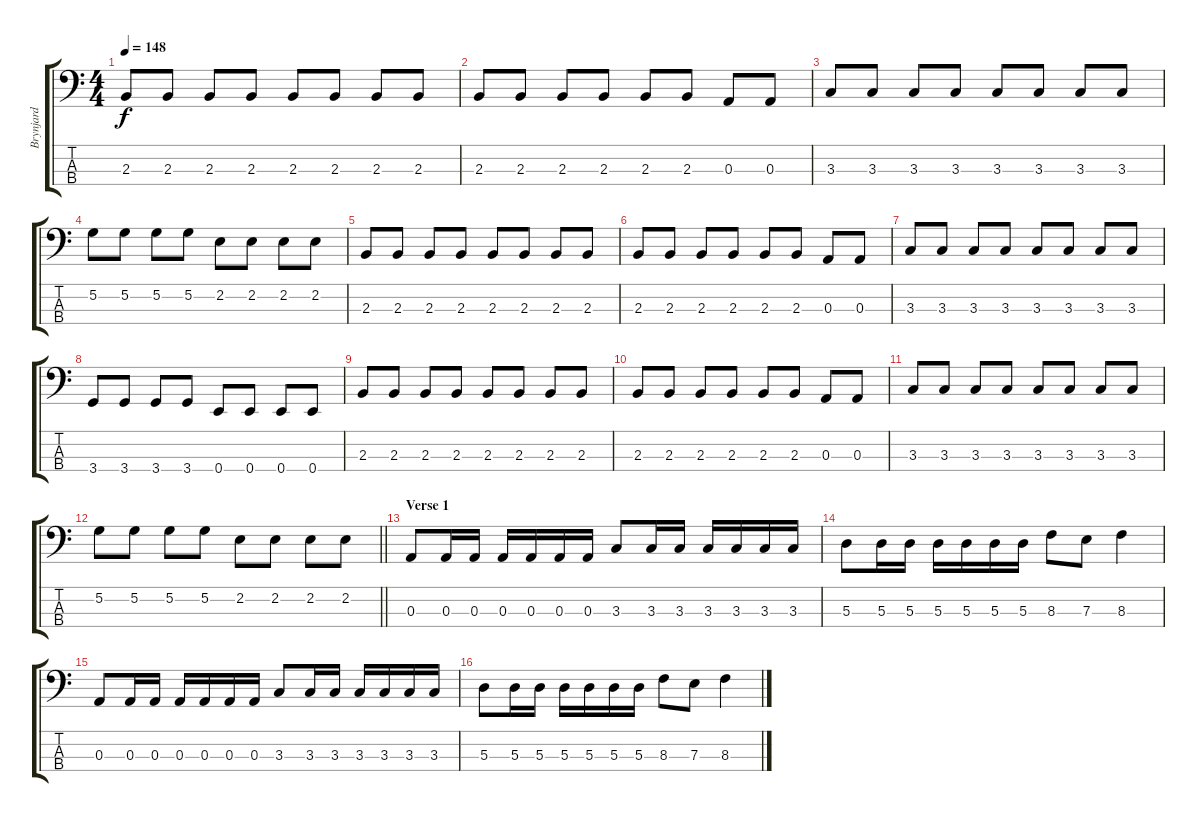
\track ("Brynjard" "Brynjard") {instrument electricbasspick}
\staff {score tabs}
\tuning (G2 D2 A1 E1) {hide}
\ts (4 4)
\tempo 148
\clef f4
\ks c
2.3.8{dy f} 2.3.8 2.3.8 2.3.8 2.3.8 2.3.8 2.3.8 2.3.8 |
2.3.8 2.3.8 2.3.8 2.3.8 2.3.8 2.3.8 0.3.8 0.3.8 |
3.3.8 3.3.8 3.3.8 3.3.8 3.3.8 3.3.8 3.3.8 3.3.8 |
5.2.8 5.2.8 5.2.8 5.2.8 2.2.8 2.2.8 2.2.8 2.2.8 |
2.3.8 2.3.8 2.3.8 2.3.8 2.3.8 2.3.8 2.3.8 2.3.8 |
2.3.8 2.3.8 2.3.8 2.3.8 2.3.8 2.3.8 0.3.8 0.3.8 |
3.3.8 3.3.8 3.3.8 3.3.8 3.3.8 3.3.8 3.3.8 3.3.8 |
3.4.8 3.4.8 3.4.8 3.4.8 0.4.8 0.4.8 0.4.8 0.4.8 |
2.3.8 2.3.8 2.3.8 2.3.8 2.3.8 2.3.8 2.3.8 2.3.8 |
2.3.8 2.3.8 2.3.8 2.3.8 2.3.8 2.3.8 0.3.8 0.3.8 |
3.3.8 3.3.8 3.3.8 3.3.8 3.3.8 3.3.8 3.3.8 3.3.8 |
\barLineRight lightlight
5.2.8 5.2.8 5.2.8 5.2.8 2.2.8 2.2.8 2.2.8 2.2.8 |
\section ("" "Verse 1")
0.3.8 0.3.16 0.3.16 0.3.16 0.3.16 0.3.16 0.3.16 3.3.8 3.3.16 3.3.16 3.3.16 3.3.16 3.3.16 3.3.16 |
5.3.8 5.3.16 5.3.16 5.3.16 5.3.16 5.3.16 5.3.16 8.3.8 7.3.8 8.3.4 |
0.3.8 0.3.16 0.3.16 0.3.16 0.3.16 0.3.16 0.3.16 3.3.8 3.3.16 3.3.16 3.3.16 3.3.16 3.3.16 3.3.16 |
5.3.8 5.3.16 5.3.16 5.3.16 5.3.16 5.3.16 5.3.16 8.3.8 7.3.8 8.3.4
